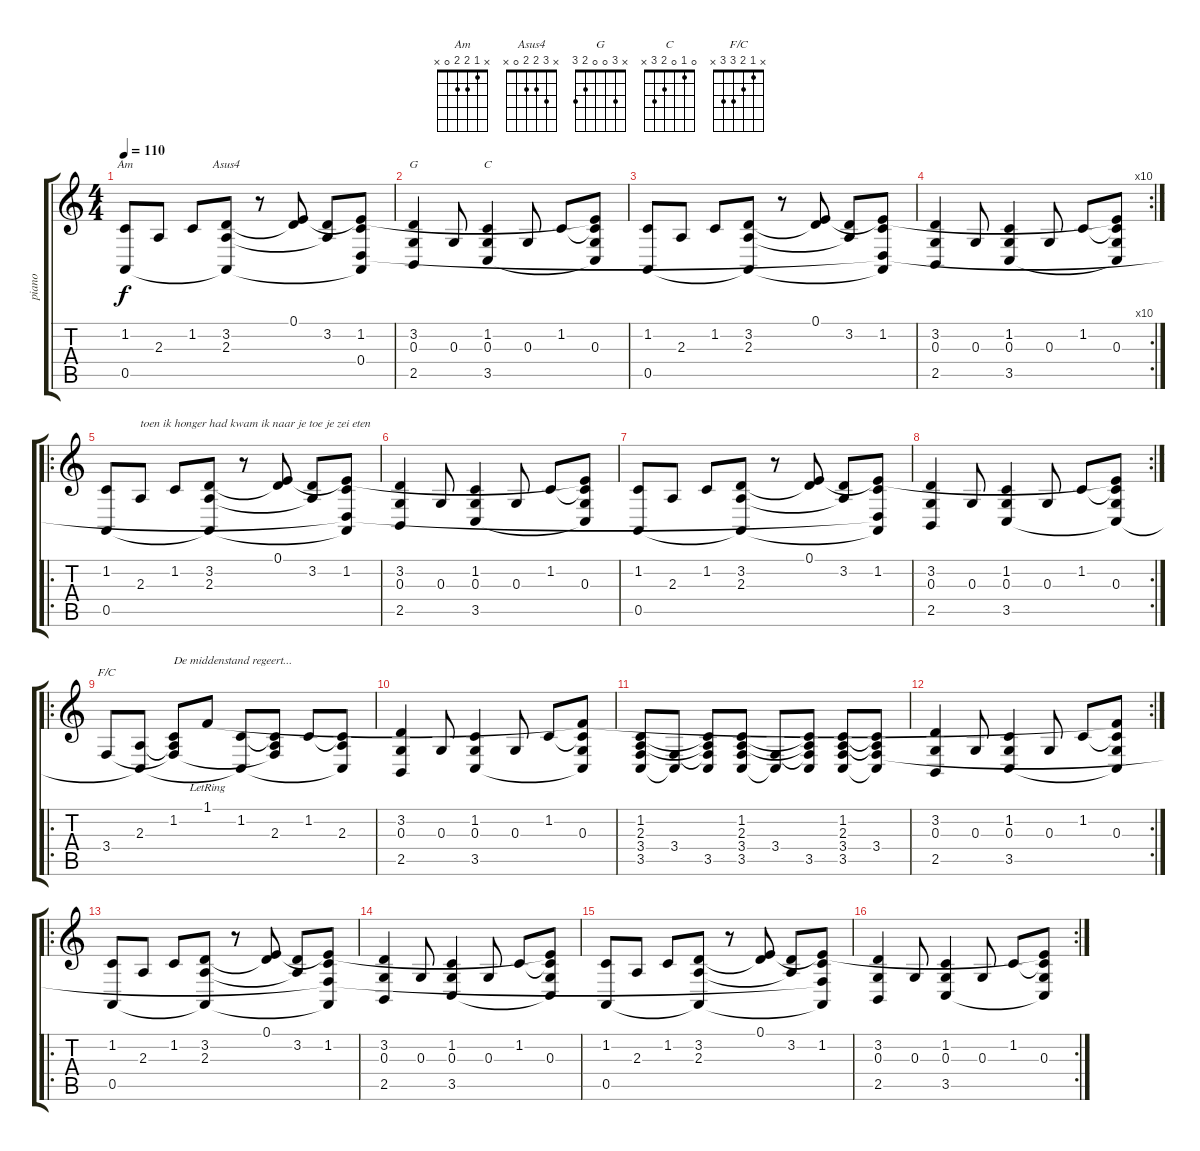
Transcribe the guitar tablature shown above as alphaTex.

\track ("piano" "piano") {instrument acousticgrandpiano}
\staff {score tabs}
\tuning (E4 B3 G3 D3 A2 E2) {hide}
\chord ("Am" x 1 2 2 0 x)
\chord ("Asus4" x 3 2 2 0 x)
\chord ("G" x 3 0 0 2 3)
\chord ("C" 0 1 0 2 3 x)
\chord ("F/C" x 1 2 3 3 x)
\ts (4 4)
\tempo 110
\clef g2
\ks c
(1.2 0.5).8{ch "Am" dy f instrument acousticgrandpiano} 2.3.8 1.2.8 (3.2 2.3 0.5{t}).8{ch "Asus4"} r.8 (0.1 3.2{t}).8 (3.2 2.3{t}).8 (0.1{t} 1.2 0.4 0.5{t}).8 |
(3.2 0.3 2.5).4{ch "G"} 0.3.8 (1.2 0.3 3.5).4{ch "C"} 0.3.8 1.2.8 (0.1{t} 1.2{t} 0.3 3.5{t}).8 |
(1.2 0.5).8 2.3.8 1.2.8 (3.2 2.3 0.5{t}).8 r.8 (0.1 3.2{t}).8 (3.2 2.3{t}).8 (0.1{t} 1.2 0.4{t} 0.5{t}).8 |
\rc 10
(3.2 0.3 2.5).4 0.3.8 (1.2 0.3 3.5).4 0.3.8 1.2.8 (0.1{t} 1.2{t} 0.3 3.5{t}).8 |
\ro
(1.2 0.5).8 2.3.8{txt "toen ik honger had kwam ik naar je toe je zei eten"} 1.2.8 (3.2 2.3 0.5{t}).8 r.8 (0.1 3.2{t}).8 (3.2 2.3{t}).8 (0.1{t} 1.2 0.4{t} 0.5{t}).8 |
(3.2 0.3 2.5).4 0.3.8 (1.2 0.3 3.5).4 0.3.8 1.2.8 (0.1{t} 1.2{t} 0.3 3.5{t}).8 |
(1.2 0.5).8 2.3.8 1.2.8 (3.2 2.3 0.5{t}).8 r.8 (0.1 3.2{t}).8 (3.2 2.3{t}).8 (0.1{t} 1.2 0.4{t} 0.5{t}).8 |
\rc 2
(3.2 0.3 2.5).4 0.3.8 (1.2 0.3 3.5).4 0.3.8 1.2.8 (0.1{t} 1.2{t} 0.3 3.5{t}).8 |
\ro
3.4.8{ch "F/C"} (2.3 3.5{t}).8 (1.2 2.3{t} 3.4{t}).8{txt "De middenstand regeert..."} 1.1{lr}.8 (1.2 3.5{t}).8 (1.2{t} 2.3 3.4{t}).8 1.2.8 (1.2{t} 2.3 3.5{t}).8 |
(3.2 0.3 2.5).4 0.3.8 (1.2 0.3 3.5).4 0.3.8 1.2.8 (1.1{t} 1.2{t} 0.3 3.5{t}).8 |
(1.2 2.3 3.4 3.5).8 (3.4 3.5{t}).8 (1.2{t} 2.3{t} 3.4{t} 3.5).8 (1.2 2.3 3.4 3.5).8 (3.4 3.5{t}).8 (1.2{t} 2.3{t} 3.4{t} 3.5).8 (1.2 2.3 3.4 3.5).8 (1.2{t} 2.3{t} 3.4 3.5{t}).8 |
\rc 2
(3.2 0.3 2.5).4 0.3.8 (1.2 0.3 3.5).4 0.3.8 1.2.8 (1.1{t} 1.2{t} 0.3 3.5{t}).8 |
\ro
(1.2 0.5).8 2.3.8 1.2.8 (3.2 2.3 0.5{t}).8 r.8 (0.1 3.2{t}).8 (3.2 2.3{t}).8 (0.1{t} 1.2 3.4{t} 0.5{t}).8 |
(3.2 0.3 2.5).4 0.3.8 (1.2 0.3 3.5).4 0.3.8 1.2.8 (0.1{t} 1.2{t} 0.3 3.5{t}).8 |
(1.2 0.5).8 2.3.8 1.2.8 (3.2 2.3 0.5{t}).8 r.8 (0.1 3.2{t}).8 (3.2 2.3{t}).8 (0.1{t} 1.2 3.4{t} 0.5{t}).8 |
\rc 2
(3.2 0.3 2.5).4 0.3.8 (1.2 0.3 3.5).4 0.3.8 1.2.8 (0.1{t} 1.2{t} 0.3 3.5{t}).8
